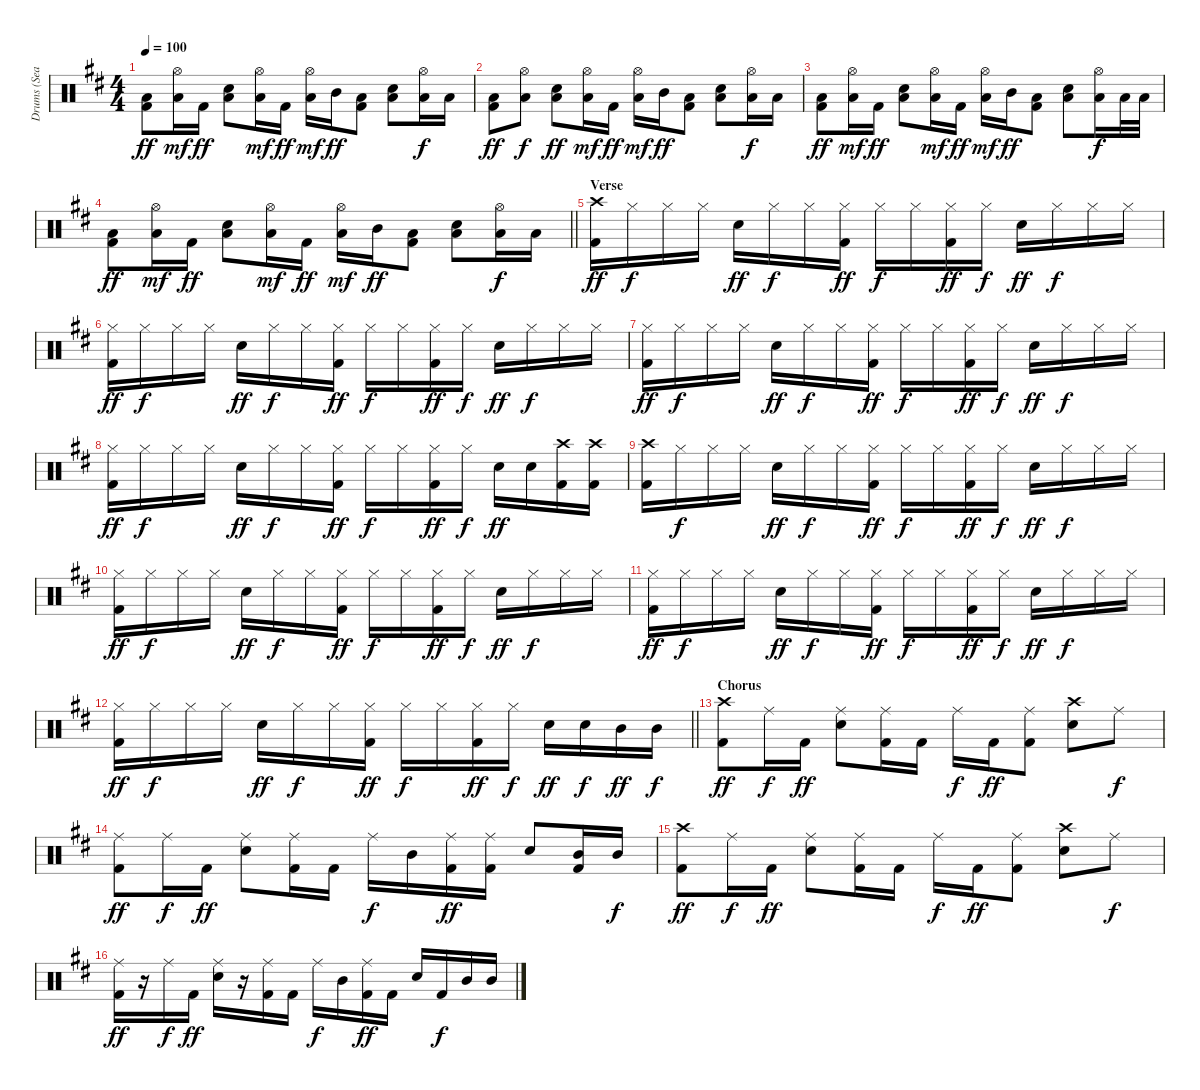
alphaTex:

\track ("Drums (Sean)" "Drums (Sea") {instrument percussion}
\staff {score}
\articulation defaults
\ts (4 4)
\tempo 100
\clef neutral
\ks bminor
("Low Tom (hit)" "Kick (hit) 2").8{dy ff} ("Hi-Hat (open)" "Low Tom (hit)").16{dy mf} "Kick (hit) 2".16{dy ff} ("Low Tom (hit)" "Snare (hit) 2").8 ("Hi-Hat (open)" "Low Tom (hit)").16{dy mf} "Kick (hit) 2".16{dy ff} ("Hi-Hat (open)" "Low Tom (hit)").16{dy mf} "Mid Tom (hit)".16{dy ff} ("Low Tom (hit)" "Kick (hit) 2").8 ("Low Tom (hit)" "Snare (hit) 2").8 ("Hi-Hat (open)" "Low Tom (hit)").16{dy f} "Low Tom (hit)".16 |
("Low Tom (hit)" "Kick (hit) 2").8{dy ff} ("Hi-Hat (open)" "Low Tom (hit)").8{dy f} ("Low Tom (hit)" "Snare (hit) 2").8{dy ff} ("Hi-Hat (open)" "Low Tom (hit)").16{dy mf} "Kick (hit) 2".16{dy ff} ("Hi-Hat (open)" "Low Tom (hit)").16{dy mf} "Mid Tom (hit)".16{dy ff} ("Low Tom (hit)" "Kick (hit) 2").8 ("Low Tom (hit)" "Snare (hit) 2").8 ("Hi-Hat (open)" "Low Tom (hit)").16{dy f} "Low Tom (hit)".16 |
("Low Tom (hit)" "Kick (hit) 2").8{dy ff} ("Hi-Hat (open)" "Low Tom (hit)").16{dy mf} "Kick (hit) 2".16{dy ff} ("Low Tom (hit)" "Snare (hit) 2").8 ("Hi-Hat (open)" "Low Tom (hit)").16{dy mf} "Kick (hit) 2".16{dy ff} ("Hi-Hat (open)" "Low Tom (hit)").16{dy mf} "Mid Tom (hit)".16{dy ff} ("Low Tom (hit)" "Kick (hit) 2").8 ("Low Tom (hit)" "Snare (hit) 2").8 ("Hi-Hat (open)" "Low Tom (hit)").16{dy f} "Low Tom (hit)".32 "Low Tom (hit)".32 |
\barLineRight lightlight
("Low Tom (hit)" "Kick (hit) 2").8{dy ff} ("Hi-Hat (open)" "Low Tom (hit)").16{dy mf} "Kick (hit) 2".16{dy ff} ("Low Tom (hit)" "Snare (hit) 2").8 ("Hi-Hat (open)" "Low Tom (hit)").16{dy mf} "Kick (hit) 2".16{dy ff} ("Hi-Hat (open)" "Low Tom (hit)").16{dy mf} "Mid Tom (hit)".16{dy ff} ("Low Tom (hit)" "Kick (hit) 2").8 ("Low Tom (hit)" "Snare (hit) 2").8 ("Hi-Hat (open)" "Low Floor Tom (hit)").16{dy f} "Low Floor Tom (hit)".16 |
\section ("" "Verse")
("Crash high (hit)" "Kick (hit) 2").16{dy ff} "Hi-Hat (closed)".16{dy f} "Hi-Hat (closed)".16 "Hi-Hat (closed)".16 "Snare (hit) 2".16{dy ff} "Hi-Hat (closed)".16{dy f} "Hi-Hat (closed)".16 ("Hi-Hat (closed)" "Kick (hit) 2").16{dy ff} "Hi-Hat (closed)".16{dy f} "Hi-Hat (closed)".16 ("Hi-Hat (closed)" "Kick (hit) 2").16{dy ff} "Hi-Hat (closed)".16{dy f} "Snare (hit) 2".16{dy ff} "Hi-Hat (closed)".16{dy f} "Hi-Hat (closed)".16 "Hi-Hat (closed)".16 |
("Hi-Hat (closed)" "Kick (hit) 2").16{dy ff} "Hi-Hat (closed)".16{dy f} "Hi-Hat (closed)".16 "Hi-Hat (closed)".16 "Snare (hit) 2".16{dy ff} "Hi-Hat (closed)".16{dy f} "Hi-Hat (closed)".16 ("Hi-Hat (closed)" "Kick (hit) 2").16{dy ff} "Hi-Hat (closed)".16{dy f} "Hi-Hat (closed)".16 ("Hi-Hat (closed)" "Kick (hit) 2").16{dy ff} "Hi-Hat (closed)".16{dy f} "Snare (hit) 2".16{dy ff} "Hi-Hat (closed)".16{dy f} "Hi-Hat (closed)".16 "Hi-Hat (closed)".16 |
("Hi-Hat (closed)" "Kick (hit) 2").16{dy ff} "Hi-Hat (closed)".16{dy f} "Hi-Hat (closed)".16 "Hi-Hat (closed)".16 "Snare (hit) 2".16{dy ff} "Hi-Hat (closed)".16{dy f} "Hi-Hat (closed)".16 ("Hi-Hat (closed)" "Kick (hit) 2").16{dy ff} "Hi-Hat (closed)".16{dy f} "Hi-Hat (closed)".16 ("Hi-Hat (closed)" "Kick (hit) 2").16{dy ff} "Hi-Hat (closed)".16{dy f} "Snare (hit) 2".16{dy ff} "Hi-Hat (closed)".16{dy f} "Hi-Hat (closed)".16 "Hi-Hat (closed)".16 |
("Hi-Hat (closed)" "Kick (hit) 2").16{dy ff} "Hi-Hat (closed)".16{dy f} "Hi-Hat (closed)".16 "Hi-Hat (closed)".16 "Snare (hit) 2".16{dy ff} "Hi-Hat (closed)".16{dy f} "Hi-Hat (closed)".16 ("Hi-Hat (closed)" "Kick (hit) 2").16{dy ff} "Hi-Hat (closed)".16{dy f} "Hi-Hat (closed)".16 ("Hi-Hat (closed)" "Kick (hit) 2").16{dy ff} "Hi-Hat (closed)".16{dy f} "Snare (hit) 2".16{dy ff} "Snare (hit) 2".16 ("Crash high (hit)" "Kick (hit) 2").16 ("Crash high (hit)" "Kick (hit) 2").16 |
("Crash high (hit)" "Kick (hit) 2").16 "Hi-Hat (closed)".16{dy f} "Hi-Hat (closed)".16 "Hi-Hat (closed)".16 "Snare (hit) 2".16{dy ff} "Hi-Hat (closed)".16{dy f} "Hi-Hat (closed)".16 ("Hi-Hat (closed)" "Kick (hit) 2").16{dy ff} "Hi-Hat (closed)".16{dy f} "Hi-Hat (closed)".16 ("Hi-Hat (closed)" "Kick (hit) 2").16{dy ff} "Hi-Hat (closed)".16{dy f} "Snare (hit) 2".16{dy ff} "Hi-Hat (closed)".16{dy f} "Hi-Hat (closed)".16 "Hi-Hat (closed)".16 |
("Hi-Hat (closed)" "Kick (hit) 2").16{dy ff} "Hi-Hat (closed)".16{dy f} "Hi-Hat (closed)".16 "Hi-Hat (closed)".16 "Snare (hit) 2".16{dy ff} "Hi-Hat (closed)".16{dy f} "Hi-Hat (closed)".16 ("Hi-Hat (closed)" "Kick (hit) 2").16{dy ff} "Hi-Hat (closed)".16{dy f} "Hi-Hat (closed)".16 ("Hi-Hat (closed)" "Kick (hit) 2").16{dy ff} "Hi-Hat (closed)".16{dy f} "Snare (hit) 2".16{dy ff} "Hi-Hat (closed)".16{dy f} "Hi-Hat (closed)".16 "Hi-Hat (closed)".16 |
("Hi-Hat (closed)" "Kick (hit) 2").16{dy ff} "Hi-Hat (closed)".16{dy f} "Hi-Hat (closed)".16 "Hi-Hat (closed)".16 "Snare (hit) 2".16{dy ff} "Hi-Hat (closed)".16{dy f} "Hi-Hat (closed)".16 ("Hi-Hat (closed)" "Kick (hit) 2").16{dy ff} "Hi-Hat (closed)".16{dy f} "Hi-Hat (closed)".16 ("Hi-Hat (closed)" "Kick (hit) 2").16{dy ff} "Hi-Hat (closed)".16{dy f} "Snare (hit) 2".16{dy ff} "Hi-Hat (closed)".16{dy f} "Hi-Hat (closed)".16 "Hi-Hat (closed)".16 |
\barLineRight lightlight
("Hi-Hat (closed)" "Kick (hit) 2").16{dy ff} "Hi-Hat (closed)".16{dy f} "Hi-Hat (closed)".16 "Hi-Hat (closed)".16 "Snare (hit) 2".16{dy ff} "Hi-Hat (closed)".16{dy f} "Hi-Hat (closed)".16 ("Hi-Hat (closed)" "Kick (hit) 2").16{dy ff} "Hi-Hat (closed)".16{dy f} "Hi-Hat (closed)".16 ("Hi-Hat (closed)" "Kick (hit) 2").16{dy ff} "Hi-Hat (closed)".16{dy f} "Snare (hit) 2".16{dy ff} "Snare (hit) 2".16{dy f} "Mid Tom (hit)".16{dy ff} "Mid Tom (hit)".16{dy f} |
\section ("" "Chorus")
("Crash high (hit)" "Kick (hit) 2").8{dy ff} "Ride (middle)".16{dy f} "Kick (hit) 2".16{dy ff} ("Ride (middle)" "Snare (hit) 2").8 ("Ride (middle)" "Kick (hit) 2").16 "Kick (hit) 2".16 "Ride (middle)".16{dy f} "Kick (hit) 2".16{dy ff} ("Ride (middle)" "Kick (hit) 2").8 ("Crash high (hit)" "Snare (hit) 2").8 "Ride (middle)".8{dy f} |
("Ride (middle)" "Kick (hit) 2").8{dy ff} "Ride (middle)".16{dy f} "Kick (hit) 2".16{dy ff} ("Ride (middle)" "Snare (hit) 2").8 ("Ride (middle)" "Kick (hit) 2").16 "Kick (hit) 2".16 "Ride (middle)".16{dy f} "Mid Tom (hit)".16 ("Ride (middle)" "Kick (hit) 2").16{dy ff} ("Ride (middle)" "Kick (hit) 2").16 "Snare (hit) 2".8 ("Mid Tom (hit)" "Kick (hit) 2").16 "Mid Tom (hit)".16{dy f} |
("Crash high (hit)" "Kick (hit) 2").8{dy ff} "Ride (middle)".16{dy f} "Kick (hit) 2".16{dy ff} ("Ride (middle)" "Snare (hit) 2").8 ("Ride (middle)" "Kick (hit) 2").16 "Kick (hit) 2".16 "Ride (middle)".16{dy f} "Kick (hit) 2".16{dy ff} ("Ride (middle)" "Kick (hit) 2").8 ("Crash high (hit)" "Snare (hit) 2").8 "Ride (middle)".8{dy f} |
("Ride (middle)" "Kick (hit) 2").16{dy ff} r.16 "Ride (middle)".16{dy f} "Kick (hit) 2".16{dy ff} ("Ride (middle)" "Snare (hit) 2").16 r.16 ("Ride (middle)" "Kick (hit) 2").16 "Kick (hit) 2".16 "Ride (middle)".16{dy f} "Mid Tom (hit)".16 ("Ride (middle)" "Kick (hit) 2").16{dy ff} "Kick (hit) 2".16 "Snare (hit) 2".16 "Kick (hit) 2".16{dy f} "Mid Tom (hit)".16 "Mid Tom (hit)".16
